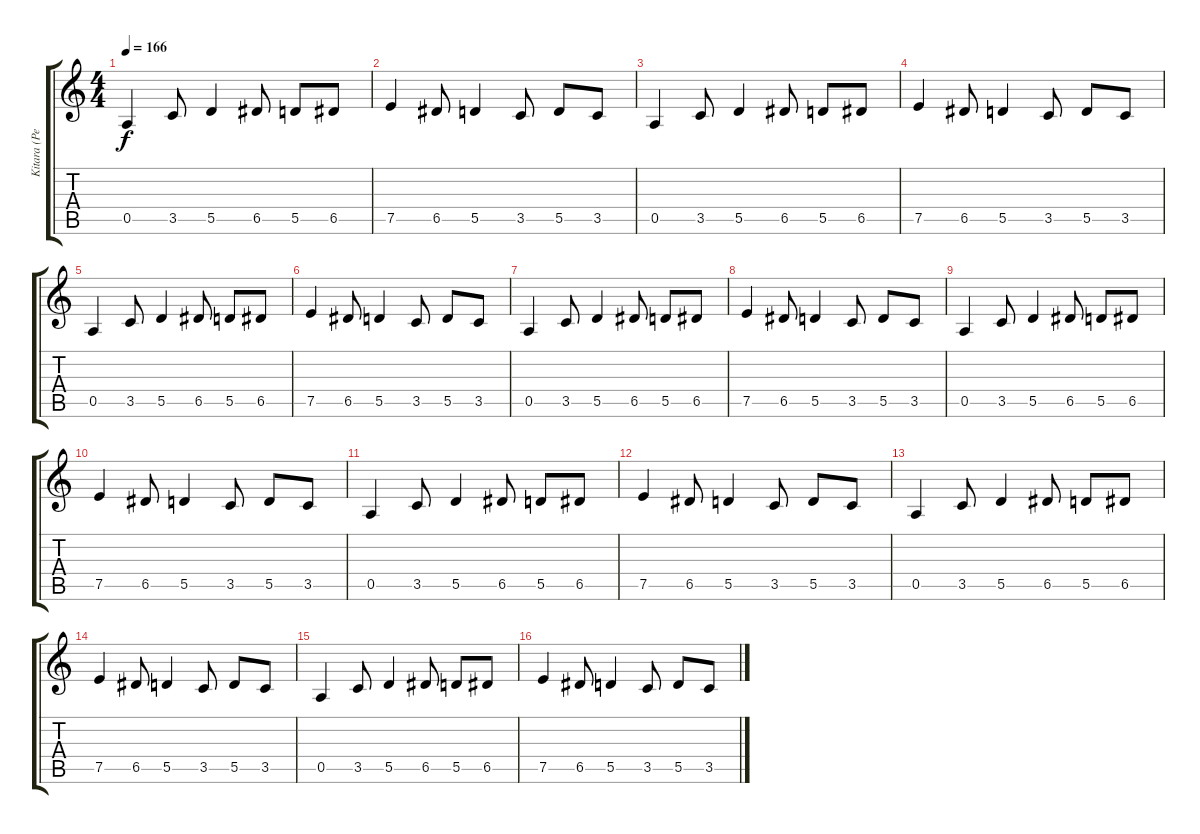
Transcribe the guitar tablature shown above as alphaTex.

\track ("Kitara (Pero)" "Kitara (Pe") {instrument overdrivenguitar}
\staff {score tabs}
\tuning (E4 B3 G3 D3 A2 E2) {hide}
\ts (4 4)
\tempo 166
\clef g2
\ks c
0.5.4{dy f} 3.5.8 5.5.4 6.5.8 5.5.8 6.5.8 |
7.5.4 6.5.8 5.5.4 3.5.8 5.5.8 3.5.8 |
0.5.4 3.5.8 5.5.4 6.5.8 5.5.8 6.5.8 |
7.5.4 6.5.8 5.5.4 3.5.8 5.5.8 3.5.8 |
0.5.4 3.5.8 5.5.4 6.5.8 5.5.8 6.5.8 |
7.5.4 6.5.8 5.5.4 3.5.8 5.5.8 3.5.8 |
0.5.4 3.5.8 5.5.4 6.5.8 5.5.8 6.5.8 |
7.5.4 6.5.8 5.5.4 3.5.8 5.5.8 3.5.8 |
0.5.4 3.5.8 5.5.4 6.5.8 5.5.8 6.5.8 |
7.5.4 6.5.8 5.5.4 3.5.8 5.5.8 3.5.8 |
0.5.4 3.5.8 5.5.4 6.5.8 5.5.8 6.5.8 |
7.5.4 6.5.8 5.5.4 3.5.8 5.5.8 3.5.8 |
0.5.4 3.5.8 5.5.4 6.5.8 5.5.8 6.5.8 |
7.5.4 6.5.8 5.5.4 3.5.8 5.5.8 3.5.8 |
0.5.4 3.5.8 5.5.4 6.5.8 5.5.8 6.5.8 |
7.5.4 6.5.8 5.5.4 3.5.8 5.5.8 3.5.8
